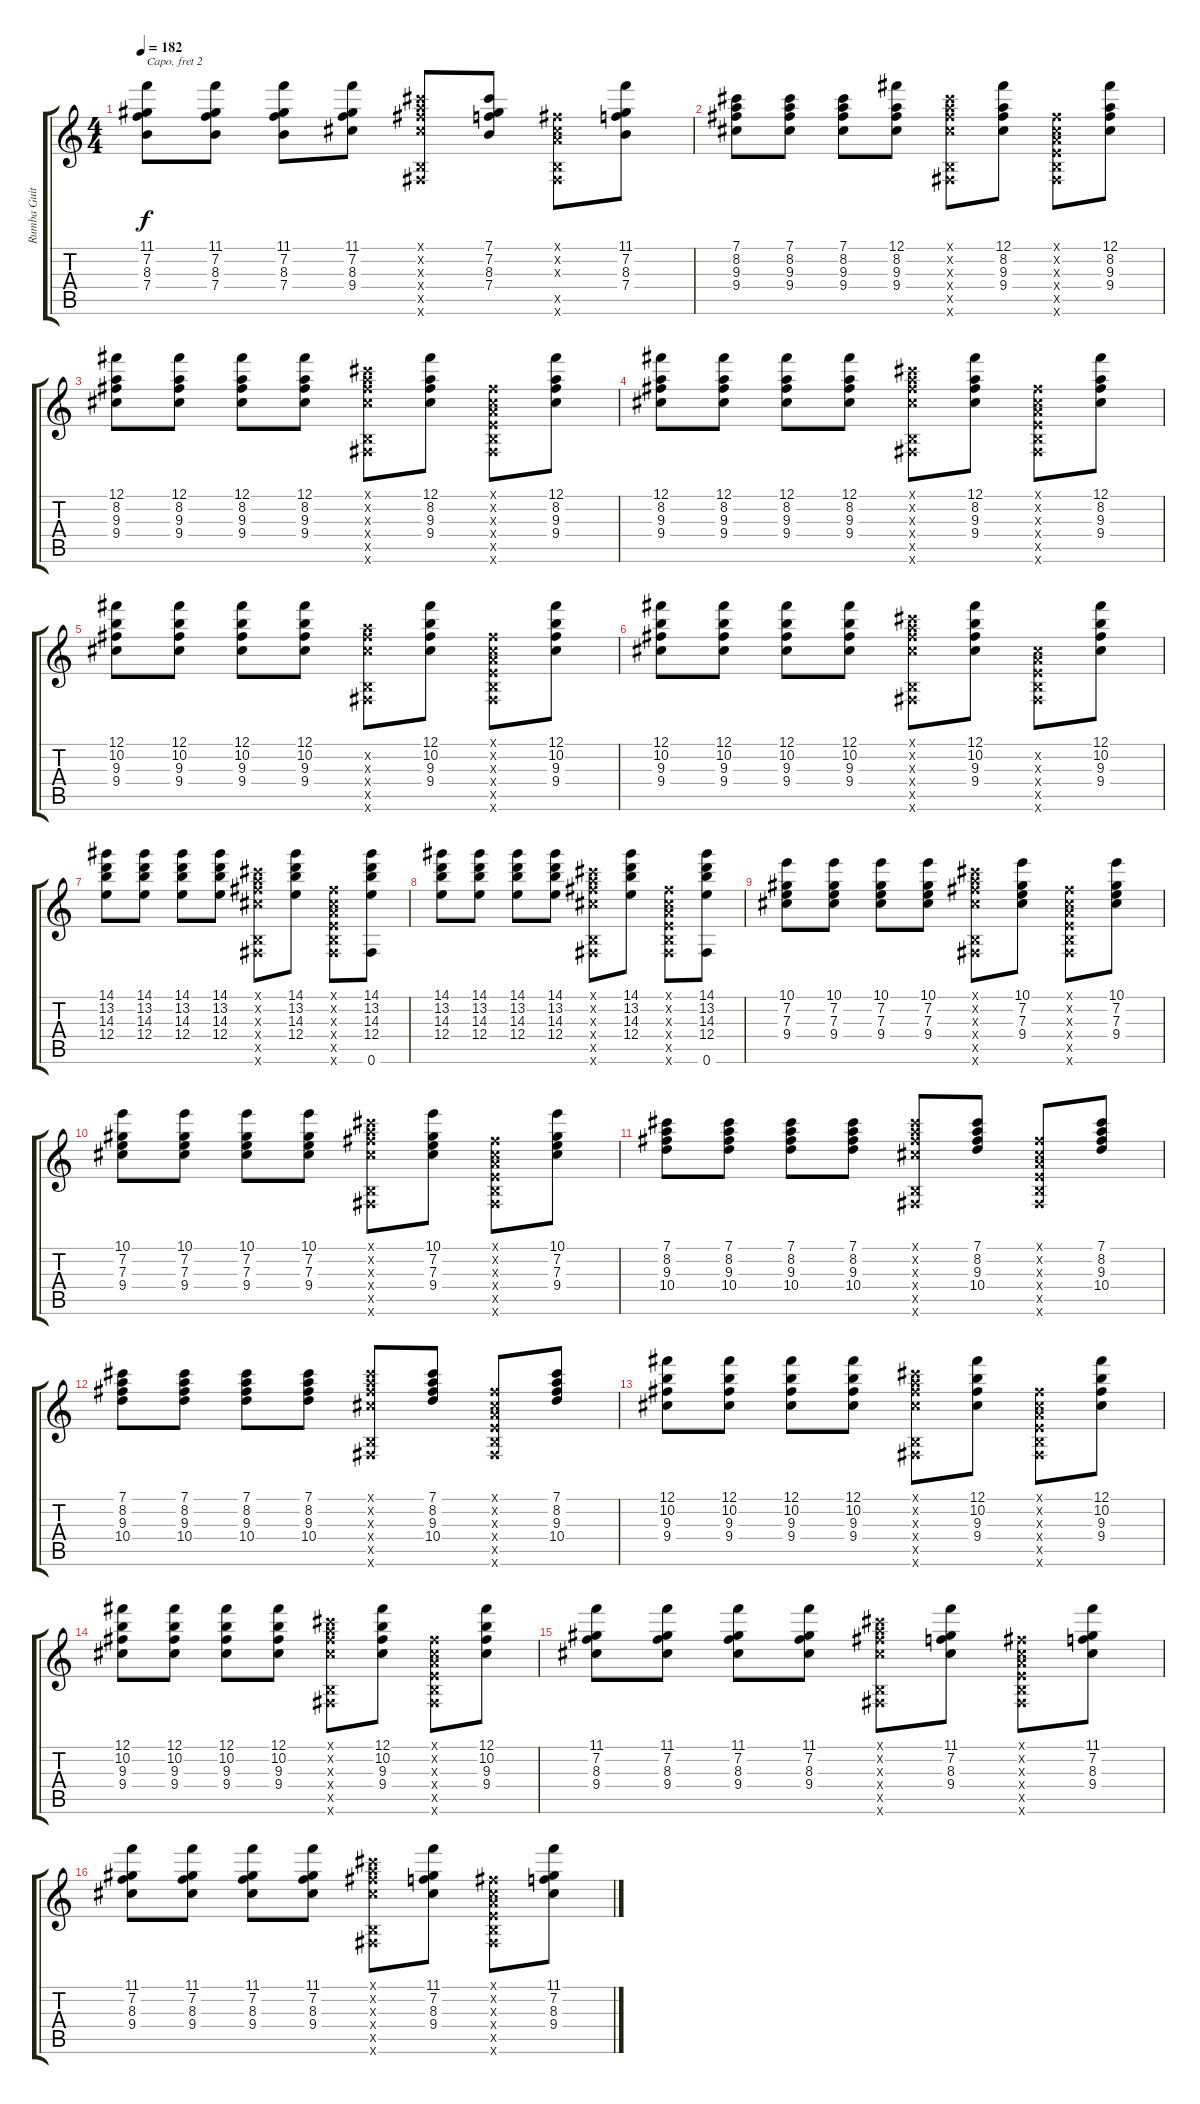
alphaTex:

\track ("Rumba Guitar2" "Rumba Guit") {instrument acousticguitarnylon}
\staff {score tabs}
\capo 2
\tuning (E4 B3 G3 D3 A2 E2) {hide}
\ts (4 4)
\tempo 182
\clef g2
\ks c
(11.1 7.2 8.3 7.4).8{dy f} (11.1 7.2 8.3 7.4).8 (11.1 7.2 8.3 7.4).8 (11.1 7.2 8.3 9.4).8 (7.1{x} 8.2{x} 9.3{x} 9.4{x} 0.5{x} 0.6{x}).8 (7.1 7.2 8.3 7.4).8 (0.1{x} 0.2{x} 0.3{x} 0.5{x} 0.6{x}).8 (11.1 7.2 8.3 7.4).8 |
(7.1 8.2 9.3 9.4).8 (7.1 8.2 9.3 9.4).8 (7.1 8.2 9.3 9.4).8 (12.1 8.2 9.3 9.4).8 (7.1{x} 8.2{x} 9.3{x} 9.4{x} 0.5{x} 0.6{x}).8 (12.1 8.2 9.3 9.4).8 (0.1{x} 0.2{x} 0.3{x} 0.4{x} 0.5{x} 0.6{x}).8 (12.1 8.2 9.3 9.4).8 |
(12.1 8.2 9.3 9.4).8 (12.1 8.2 9.3 9.4).8 (12.1 8.2 9.3 9.4).8 (12.1 8.2 9.3 9.4).8 (7.1{x} 8.2{x} 9.3{x} 9.4{x} 0.5{x} 0.6{x}).8 (12.1 8.2 9.3 9.4).8 (0.1{x} 0.2{x} 0.3{x} 0.4{x} 0.5{x} 0.6{x}).8 (12.1 8.2 9.3 9.4).8 |
(12.1 8.2 9.3 9.4).8 (12.1 8.2 9.3 9.4).8 (12.1 8.2 9.3 9.4).8 (12.1 8.2 9.3 9.4).8 (7.1{x} 8.2{x} 9.3{x} 9.4{x} 0.5{x} 0.6{x}).8 (12.1 8.2 9.3 9.4).8 (0.1{x} 0.2{x} 0.3{x} 0.4{x} 0.5{x} 0.6{x}).8 (12.1 8.2 9.3 9.4).8 |
(12.1 10.2 9.3 9.4).8 (12.1 10.2 9.3 9.4).8 (12.1 10.2 9.3 9.4).8 (12.1 10.2 9.3 9.4).8 (8.2{x} 9.3{x} 9.4{x} 0.5{x} 0.6{x}).8 (12.1 10.2 9.3 9.4).8 (0.1{x} 0.2{x} 0.3{x} 0.4{x} 0.5{x} 0.6{x}).8 (12.1 10.2 9.3 9.4).8 |
(12.1 10.2 9.3 9.4).8 (12.1 10.2 9.3 9.4).8 (12.1 10.2 9.3 9.4).8 (12.1 10.2 9.3 9.4).8 (7.1{x} 8.2{x} 9.3{x} 9.4{x} 0.5{x} 0.6{x}).8 (12.1 10.2 9.3 9.4).8 (0.2{x} 0.3{x} 0.4{x} 0.5{x} 0.6{x}).8 (12.1 10.2 9.3 9.4).8 |
(14.1 13.2 14.3 12.4).8 (14.1 13.2 14.3 12.4).8 (14.1 13.2 14.3 12.4).8 (14.1 13.2 14.3 12.4).8 (7.1{x} 8.2{x} 9.3{x} 9.4{x} 0.5{x} 0.6{x}).8 (14.1 13.2 14.3 12.4).8 (0.1{x} 0.2{x} 0.3{x} 0.4{x} 0.5{x} 0.6{x}).8 (14.1 13.2 14.3 12.4 0.6).8 |
(14.1 13.2 14.3 12.4).8 (14.1 13.2 14.3 12.4).8 (14.1 13.2 14.3 12.4).8 (14.1 13.2 14.3 12.4).8 (7.1{x} 8.2{x} 9.3{x} 9.4{x} 0.5{x} 0.6{x}).8 (14.1 13.2 14.3 12.4).8 (0.1{x} 0.2{x} 0.3{x} 0.4{x} 0.5{x} 0.6{x}).8 (14.1 13.2 14.3 12.4 0.6).8 |
(10.1 7.2 7.3 9.4).8 (10.1 7.2 7.3 9.4).8 (10.1 7.2 7.3 9.4).8 (10.1 7.2 7.3 9.4).8 (7.1{x} 8.2{x} 9.3{x} 9.4{x} 0.5{x} 0.6{x}).8 (10.1 7.2 7.3 9.4).8 (0.1{x} 0.2{x} 0.3{x} 0.4{x} 0.5{x} 0.6{x}).8 (10.1 7.2 7.3 9.4).8 |
(10.1 7.2 7.3 9.4).8 (10.1 7.2 7.3 9.4).8 (10.1 7.2 7.3 9.4).8 (10.1 7.2 7.3 9.4).8 (7.1{x} 8.2{x} 9.3{x} 9.4{x} 0.5{x} 0.6{x}).8 (10.1 7.2 7.3 9.4).8 (0.1{x} 0.2{x} 0.3{x} 0.4{x} 0.5{x} 0.6{x}).8 (10.1 7.2 7.3 9.4).8 |
(7.1 8.2 9.3 10.4).8 (7.1 8.2 9.3 10.4).8 (7.1 8.2 9.3 10.4).8 (7.1 8.2 9.3 10.4).8 (7.1{x} 8.2{x} 9.3{x} 9.4{x} 0.5{x} 0.6{x}).8 (7.1 8.2 9.3 10.4).8 (0.1{x} 0.2{x} 0.3{x} 0.4{x} 0.5{x} 0.6{x}).8 (7.1 8.2 9.3 10.4).8 |
(7.1 8.2 9.3 10.4).8 (7.1 8.2 9.3 10.4).8 (7.1 8.2 9.3 10.4).8 (7.1 8.2 9.3 10.4).8 (7.1{x} 8.2{x} 9.3{x} 9.4{x} 0.5{x} 0.6{x}).8 (7.1 8.2 9.3 10.4).8 (0.1{x} 0.2{x} 0.3{x} 0.4{x} 0.5{x} 0.6{x}).8 (7.1 8.2 9.3 10.4).8 |
(12.1 10.2 9.3 9.4).8 (12.1 10.2 9.3 9.4).8 (12.1 10.2 9.3 9.4).8 (12.1 10.2 9.3 9.4).8 (7.1{x} 8.2{x} 9.3{x} 9.4{x} 0.5{x} 0.6{x}).8 (12.1 10.2 9.3 9.4).8 (0.1{x} 0.2{x} 0.3{x} 0.4{x} 0.5{x} 0.6{x}).8 (12.1 10.2 9.3 9.4).8 |
(12.1 10.2 9.3 9.4).8 (12.1 10.2 9.3 9.4).8 (12.1 10.2 9.3 9.4).8 (12.1 10.2 9.3 9.4).8 (7.1{x} 8.2{x} 9.3{x} 9.4{x} 0.5{x} 0.6{x}).8 (12.1 10.2 9.3 9.4).8 (0.1{x} 0.2{x} 0.3{x} 0.4{x} 0.5{x} 0.6{x}).8 (12.1 10.2 9.3 9.4).8 |
(11.1 7.2 8.3 9.4).8 (11.1 7.2 8.3 9.4).8 (11.1 7.2 8.3 9.4).8 (11.1 7.2 8.3 9.4).8 (7.1{x} 8.2{x} 9.3{x} 9.4{x} 0.5{x} 0.6{x}).8 (11.1 7.2 8.3 9.4).8 (0.1{x} 0.2{x} 0.3{x} 0.4{x} 0.5{x} 0.6{x}).8 (11.1 7.2 8.3 9.4).8 |
(11.1 7.2 8.3 9.4).8 (11.1 7.2 8.3 9.4).8 (11.1 7.2 8.3 9.4).8 (11.1 7.2 8.3 9.4).8 (7.1{x} 8.2{x} 9.3{x} 9.4{x} 0.5{x} 0.6{x}).8 (11.1 7.2 8.3 9.4).8 (0.1{x} 0.2{x} 0.3{x} 0.4{x} 0.5{x} 0.6{x}).8 (11.1 7.2 8.3 9.4).8
